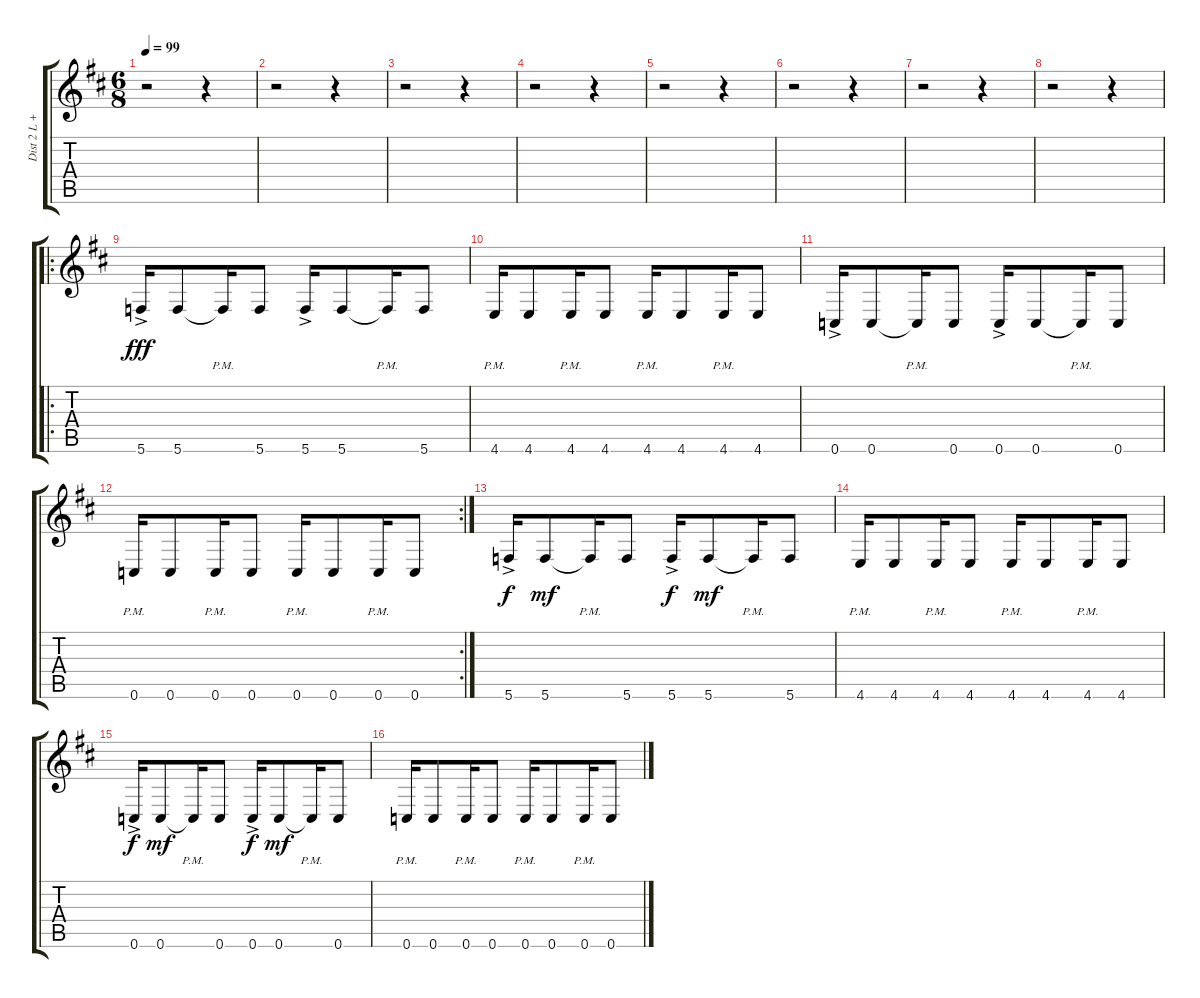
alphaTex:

\track ("Dist 2 L + R" "Dist 2 L +") {instrument distortionguitar}
\staff {score tabs}
\tuning (D4 A3 F3 C3 G2 C2) {hide}
\ts (6 8)
\tempo 99
\clef g2
\ks d
r.2{dy fff instrument distortionguitar} r.4 |
r.2 r.4 |
r.2 r.4 |
r.2 r.4 |
r.2 r.4 |
r.2 r.4 |
r.2 r.4 |
r.2 r.4 |
\ro
5.6{ac}.16 5.6.8 5.6{pm t}.16 5.6.8 5.6{ac}.16 5.6.8 5.6{pm t}.16 5.6.8 |
4.6{pm}.16 4.6.8 4.6{pm}.16 4.6.8 4.6{pm}.16 4.6.8 4.6{pm}.16 4.6.8 |
0.6{ac}.16 0.6.8 0.6{pm t}.16 0.6.8 0.6{ac}.16 0.6.8 0.6{pm t}.16 0.6.8 |
\rc 2
0.6{pm}.16 0.6.8 0.6{pm}.16 0.6.8 0.6{pm}.16 0.6.8 0.6{pm}.16 0.6.8 |
5.6{ac}.16{dy f} 5.6.8{dy mf} 5.6{pm t}.16 5.6.8 5.6{ac}.16{dy f} 5.6.8{dy mf} 5.6{pm t}.16 5.6.8 |
4.6{pm}.16 4.6.8 4.6{pm}.16 4.6.8 4.6{pm}.16 4.6.8 4.6{pm}.16 4.6.8 |
0.6{ac}.16{dy f} 0.6.8{dy mf} 0.6{pm t}.16 0.6.8 0.6{ac}.16{dy f} 0.6.8{dy mf} 0.6{pm t}.16 0.6.8 |
0.6{pm}.16 0.6.8 0.6{pm}.16 0.6.8 0.6{pm}.16 0.6.8 0.6{pm}.16 0.6.8
